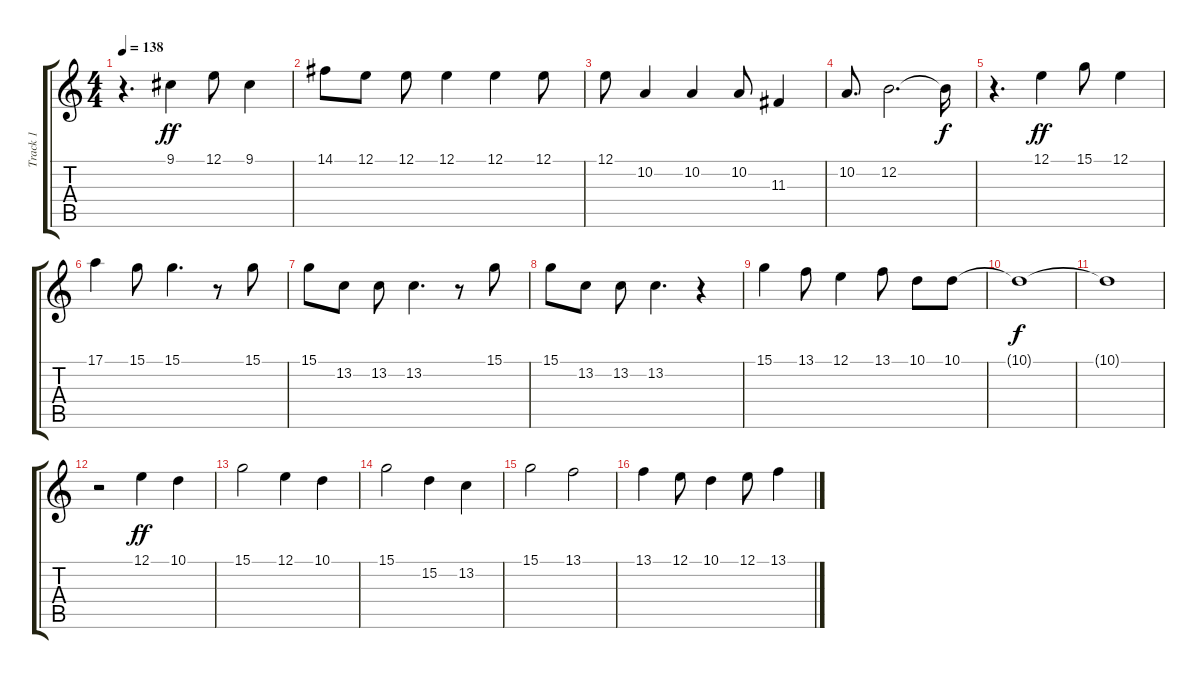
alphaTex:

\track ("Track 1" "Track 1") {instrument clarinet}
\staff {score tabs}
\tuning (E4 B3 G3 D3 A2 E2) {hide}
\ts (4 4)
\tempo 138
\clef g2
\ks c
r.4{d dy f} 9.1.4{dy ff} 12.1.8 9.1.4 |
14.1.8 12.1.8 12.1.8 12.1.4 12.1.4 12.1.8 |
12.1.8 10.2.4 10.2.4 10.2.8 11.3.4 |
10.2.8{d} 12.2.2{d} 12.2{t}.16{dy f} |
r.4{d} 12.1.4{dy ff} 15.1.8 12.1.4 |
17.1.4 15.1.8 15.1.4{d} r.8 15.1.8 |
15.1.8 13.2.8 13.2.8 13.2.4{d} r.8 15.1.8 |
15.1.8 13.2.8 13.2.8 13.2.4{d} r.4 |
15.1.4 13.1.8 12.1.4 13.1.8 10.1.8 10.1.8 |
10.1{t}.1{dy f} |
10.1{t}.1 |
r.2 12.1.4{dy ff} 10.1.4 |
15.1.2 12.1.4 10.1.4 |
15.1.2 15.2.4 13.2.4 |
15.1.2 13.1.2 |
13.1.4 12.1.8 10.1.4 12.1.8 13.1.4
